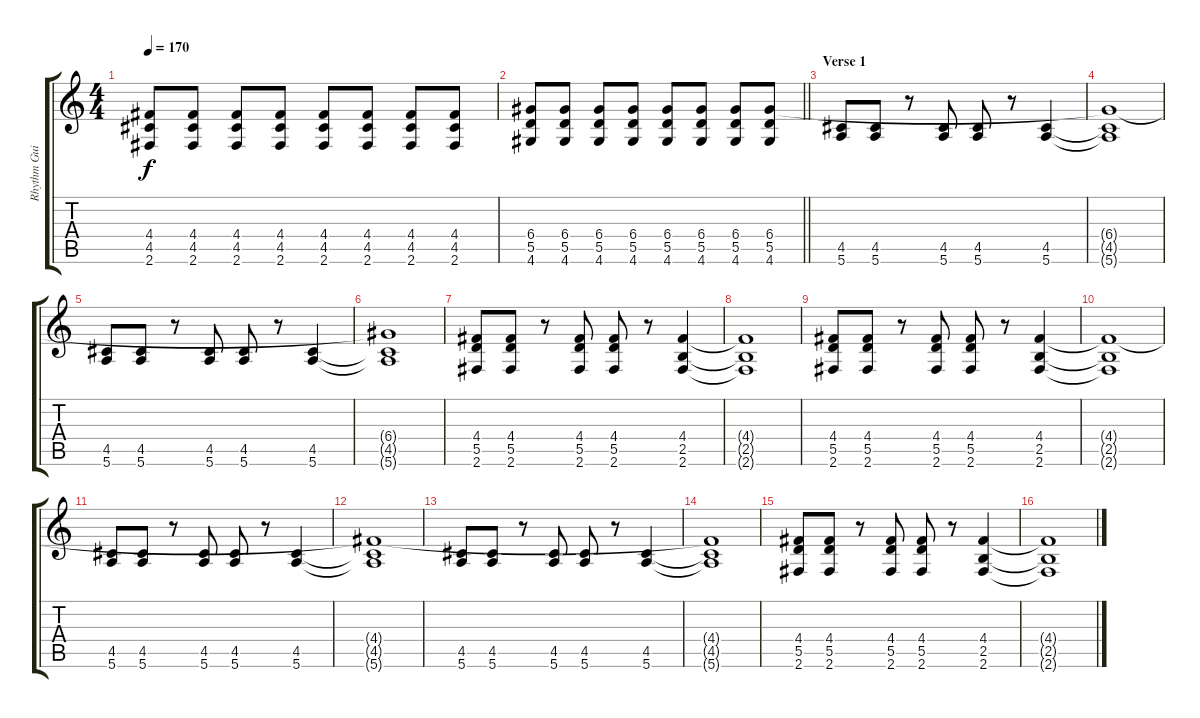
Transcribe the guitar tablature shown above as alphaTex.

\track ("Rhythm Guitar" "Rhythm Gui") {instrument distortionguitar}
\staff {score tabs}
\tuning (E4 B3 G3 D3 A2 E2) {hide}
\ts (4 4)
\tempo 170
\clef g2
\ks c
(4.4 4.5 2.6).8{dy f} (4.4 4.5 2.6).8 (4.4 4.5 2.6).8 (4.4 4.5 2.6).8 (4.4 4.5 2.6).8 (4.4 4.5 2.6).8 (4.4 4.5 2.6).8 (4.4 4.5 2.6).8 |
\barLineRight lightlight
(6.4 5.5 4.6).8 (6.4 5.5 4.6).8 (6.4 5.5 4.6).8 (6.4 5.5 4.6).8 (6.4 5.5 4.6).8 (6.4 5.5 4.6).8 (6.4 5.5 4.6).8 (6.4 5.5 4.6).8 |
\section ("" "Verse 1")
(4.5 5.6).8 (4.5 5.6).8 r.8 (4.5 5.6).8 (4.5 5.6).8 r.8 (4.5 5.6).4 |
(6.4{t} 4.5{t} 5.6{t}).1 |
(4.5 5.6).8 (4.5 5.6).8 r.8 (4.5 5.6).8 (4.5 5.6).8 r.8 (4.5 5.6).4 |
(6.4{t} 4.5{t} 5.6{t}).1 |
(4.4 5.5 2.6).8 (4.4 5.5 2.6).8 r.8 (4.4 5.5 2.6).8 (4.4 5.5 2.6).8 r.8 (4.4 2.5 2.6).4 |
(4.4{t} 2.5{t} 2.6{t}).1 |
(4.4 5.5 2.6).8 (4.4 5.5 2.6).8 r.8 (4.4 5.5 2.6).8 (4.4 5.5 2.6).8 r.8 (4.4 2.5 2.6).4 |
(4.4{t} 2.5{t} 2.6{t}).1 |
(4.5 5.6).8 (4.5 5.6).8 r.8 (4.5 5.6).8 (4.5 5.6).8 r.8 (4.5 5.6).4 |
(4.4{t} 4.5{t} 5.6{t}).1 |
(4.5 5.6).8 (4.5 5.6).8 r.8 (4.5 5.6).8 (4.5 5.6).8 r.8 (4.5 5.6).4 |
(4.4{t} 4.5{t} 5.6{t}).1 |
(4.4 5.5 2.6).8 (4.4 5.5 2.6).8 r.8 (4.4 5.5 2.6).8 (4.4 5.5 2.6).8 r.8 (4.4 2.5 2.6).4 |
(4.4{t} 2.5{t} 2.6{t}).1
